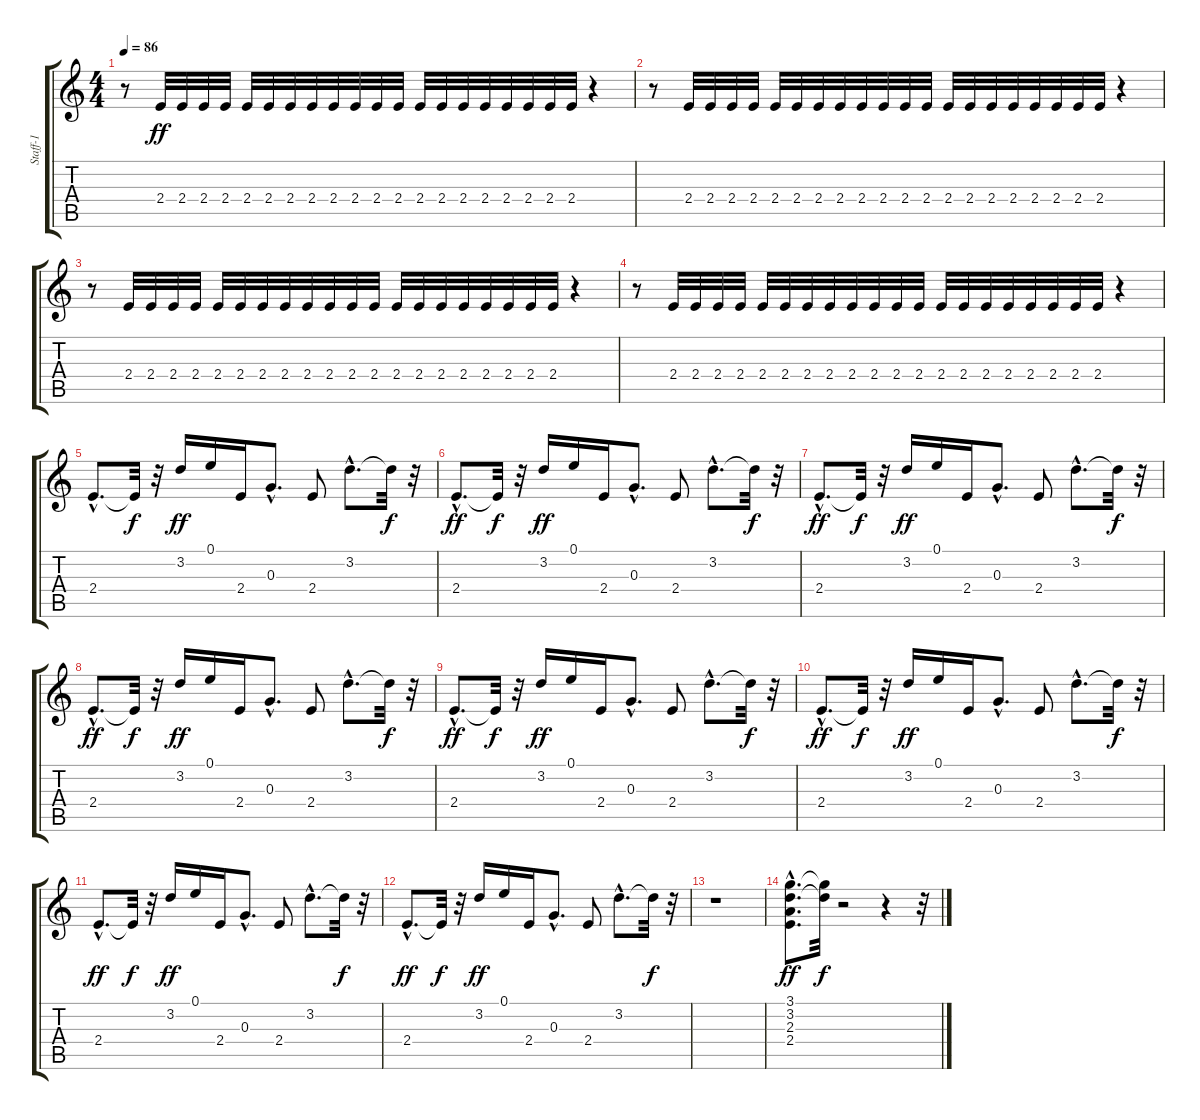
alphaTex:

\track ("Staff-1" "Staff-1") {instrument overdrivenguitar}
\staff {score tabs}
\tuning (E4 B3 G3 D3 A2 E2) {hide}
\ts (4 4)
\tempo 86
\clef g2
\ks c
r.8{dy ff} 2.4.32 2.4.32 2.4.32 2.4.32 2.4.32 2.4.32 2.4.32 2.4.32 2.4.32 2.4.32 2.4.32 2.4.32 2.4.32 2.4.32 2.4.32 2.4.32 2.4.32 2.4.32 2.4.32 2.4.32 r.4 |
r.8 2.4.32 2.4.32 2.4.32 2.4.32 2.4.32 2.4.32 2.4.32 2.4.32 2.4.32 2.4.32 2.4.32 2.4.32 2.4.32 2.4.32 2.4.32 2.4.32 2.4.32 2.4.32 2.4.32 2.4.32 r.4 |
r.8 2.4.32 2.4.32 2.4.32 2.4.32 2.4.32 2.4.32 2.4.32 2.4.32 2.4.32 2.4.32 2.4.32 2.4.32 2.4.32 2.4.32 2.4.32 2.4.32 2.4.32 2.4.32 2.4.32 2.4.32 r.4 |
r.8 2.4.32 2.4.32 2.4.32 2.4.32 2.4.32 2.4.32 2.4.32 2.4.32 2.4.32 2.4.32 2.4.32 2.4.32 2.4.32 2.4.32 2.4.32 2.4.32 2.4.32 2.4.32 2.4.32 2.4.32 r.4 |
2.4{hac}.8{d} 2.4{t}.32{dy f} r.32 3.2.16{dy ff} 0.1.16 2.4.16 0.3{hac}.8{d} 2.4.8 3.2{hac}.8{d} 3.2{t}.32{dy f} r.32 |
2.4{hac}.8{d dy ff} 2.4{t}.32{dy f} r.32 3.2.16{dy ff} 0.1.16 2.4.16 0.3{hac}.8{d} 2.4.8 3.2{hac}.8{d} 3.2{t}.32{dy f} r.32 |
2.4{hac}.8{d dy ff} 2.4{t}.32{dy f} r.32 3.2.16{dy ff} 0.1.16 2.4.16 0.3{hac}.8{d} 2.4.8 3.2{hac}.8{d} 3.2{t}.32{dy f} r.32 |
2.4{hac}.8{d dy ff} 2.4{t}.32{dy f} r.32 3.2.16{dy ff} 0.1.16 2.4.16 0.3{hac}.8{d} 2.4.8 3.2{hac}.8{d} 3.2{t}.32{dy f} r.32 |
2.4{hac}.8{d dy ff} 2.4{t}.32{dy f} r.32 3.2.16{dy ff} 0.1.16 2.4.16 0.3{hac}.8{d} 2.4.8 3.2{hac}.8{d} 3.2{t}.32{dy f} r.32 |
2.4{hac}.8{d dy ff} 2.4{t}.32{dy f} r.32 3.2.16{dy ff} 0.1.16 2.4.16 0.3{hac}.8{d} 2.4.8 3.2{hac}.8{d} 3.2{t}.32{dy f} r.32 |
2.4{hac}.8{d dy ff} 2.4{t}.32{dy f} r.32 3.2.16{dy ff} 0.1.16 2.4.16 0.3{hac}.8{d} 2.4.8 3.2{hac}.8{d} 3.2{t}.32{dy f} r.32 |
2.4{hac}.8{d dy ff} 2.4{t}.32{dy f} r.32 3.2.16{dy ff} 0.1.16 2.4.16 0.3{hac}.8{d} 2.4.8 3.2{hac}.8{d} 3.2{t}.32{dy f} r.32 |
r.1 |
(3.1{hac} 3.2{hac} 2.3 2.4).8{d dy ff} (3.1{t} 3.2{t}).32{dy f} r.2 r.4 r.32
